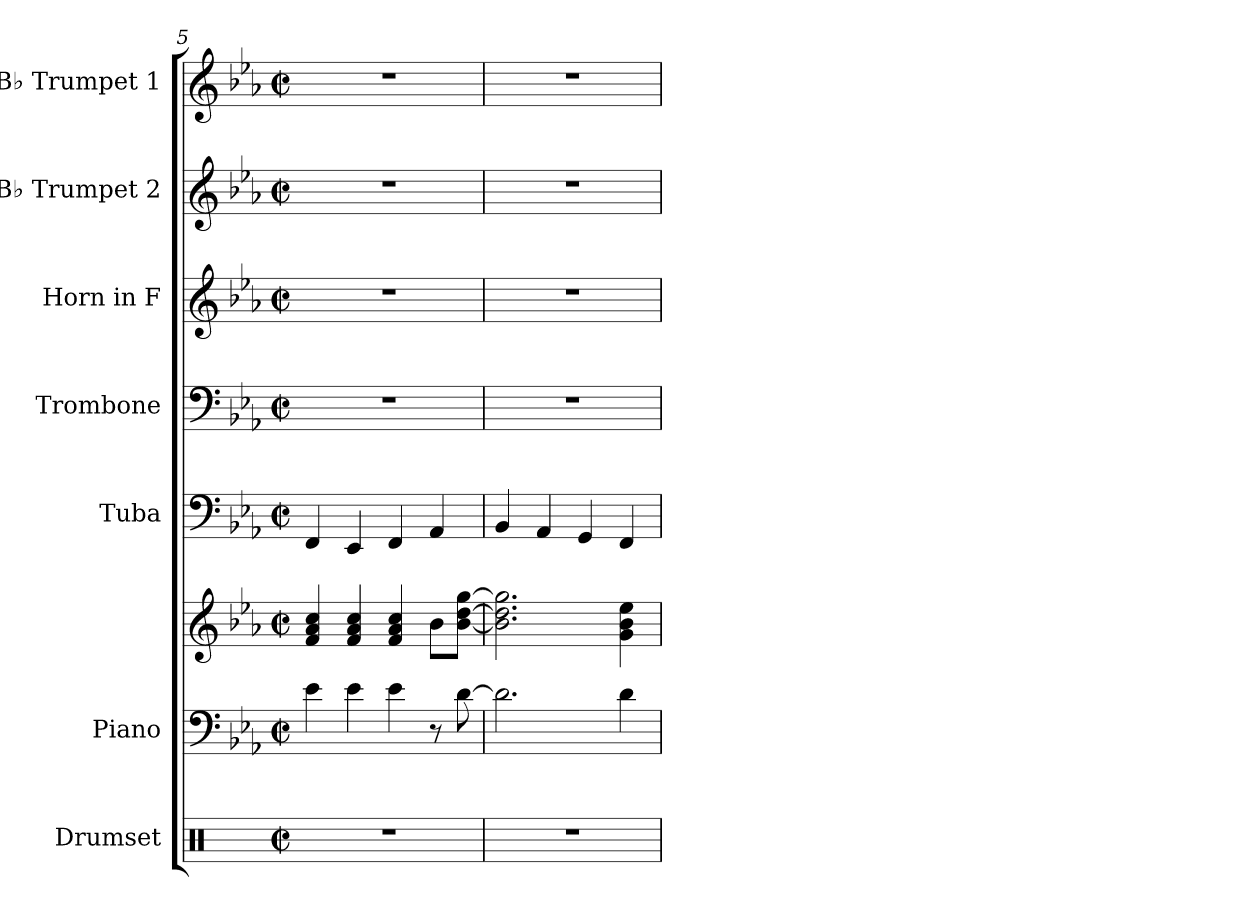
**kern	**kern	**kern	**kern	**kern	**kern	**kern	**kern
*part7	*part6	*part6	*part5	*part4	*part3	*part2	*part1
*staff8	*staff7	*staff6	*staff5	*staff4	*staff3	*staff2	*staff1
*I"Drumset	*I"Piano	*	*I"Tuba	*I"Trombone	*I"Horn in F	*I"B♭ Trumpet 2	*I"B♭ Trumpet 1
*I'Drs.	*I'Pno.	*	*I'Tba.	*I'Tbn.	*	*I'B♭ Tpt. 2	*I'B♭ Tpt. 1
*clefX	*clefF4	*clefG2	*clefF4	*clefF4	*clefG2	*clefG2	*clefG2
*	*	*	*	*	*ITrd4c7	*ITrd1c2	*ITrd1c2
*k[]	*k[b-e-a-]	*k[b-e-a-]	*k[b-e-a-]	*k[b-e-a-]	*k[b-e-a-d-]	*k[b-e-a-d-g-]	*k[b-e-a-d-g-]
*M2/2	*M2/2	*M2/2	*M2/2	*M2/2	*M2/2	*M2/2	*M2/2
*met(c|)	*met(c|)	*met(c|)	*met(c|)	*met(c|)	*met(c|)	*met(c|)	*met(c|)
=5	=5	=5	=5	=5	=5	=5	=5
1r	4e-i\	4f/ 4a-/ 4cc/	4FF/	1r	1r	1r	1r
.	4e-\	4f/ 4a-/ 4cc/	4EE-/	.	.	.	.
.	4e-\	4f/ 4a-/ 4cc/	4FF/	.	.	.	.
.	8r	8b-\L	4AA-/	.	.	.	.
.	[8d\	[8b-\ [8dd\ [8gg\J	.	.	.	.	.
=6	=6	=6	=6	=6	=6	=6	=6
1r	2.d\]	2.b-\] 2.dd\] 2.gg\]	4BB-/	1r	1r	1r	1r
.	.	.	4AA-/	.	.	.	.
.	.	.	4GG/	.	.	.	.
.	4d\	4g\ 4b-\ 4ee-\	4FF/	.	.	.	.
=	=	=	=	=	=	=	=
*-	*-	*-	*-	*-	*-	*-	*-
